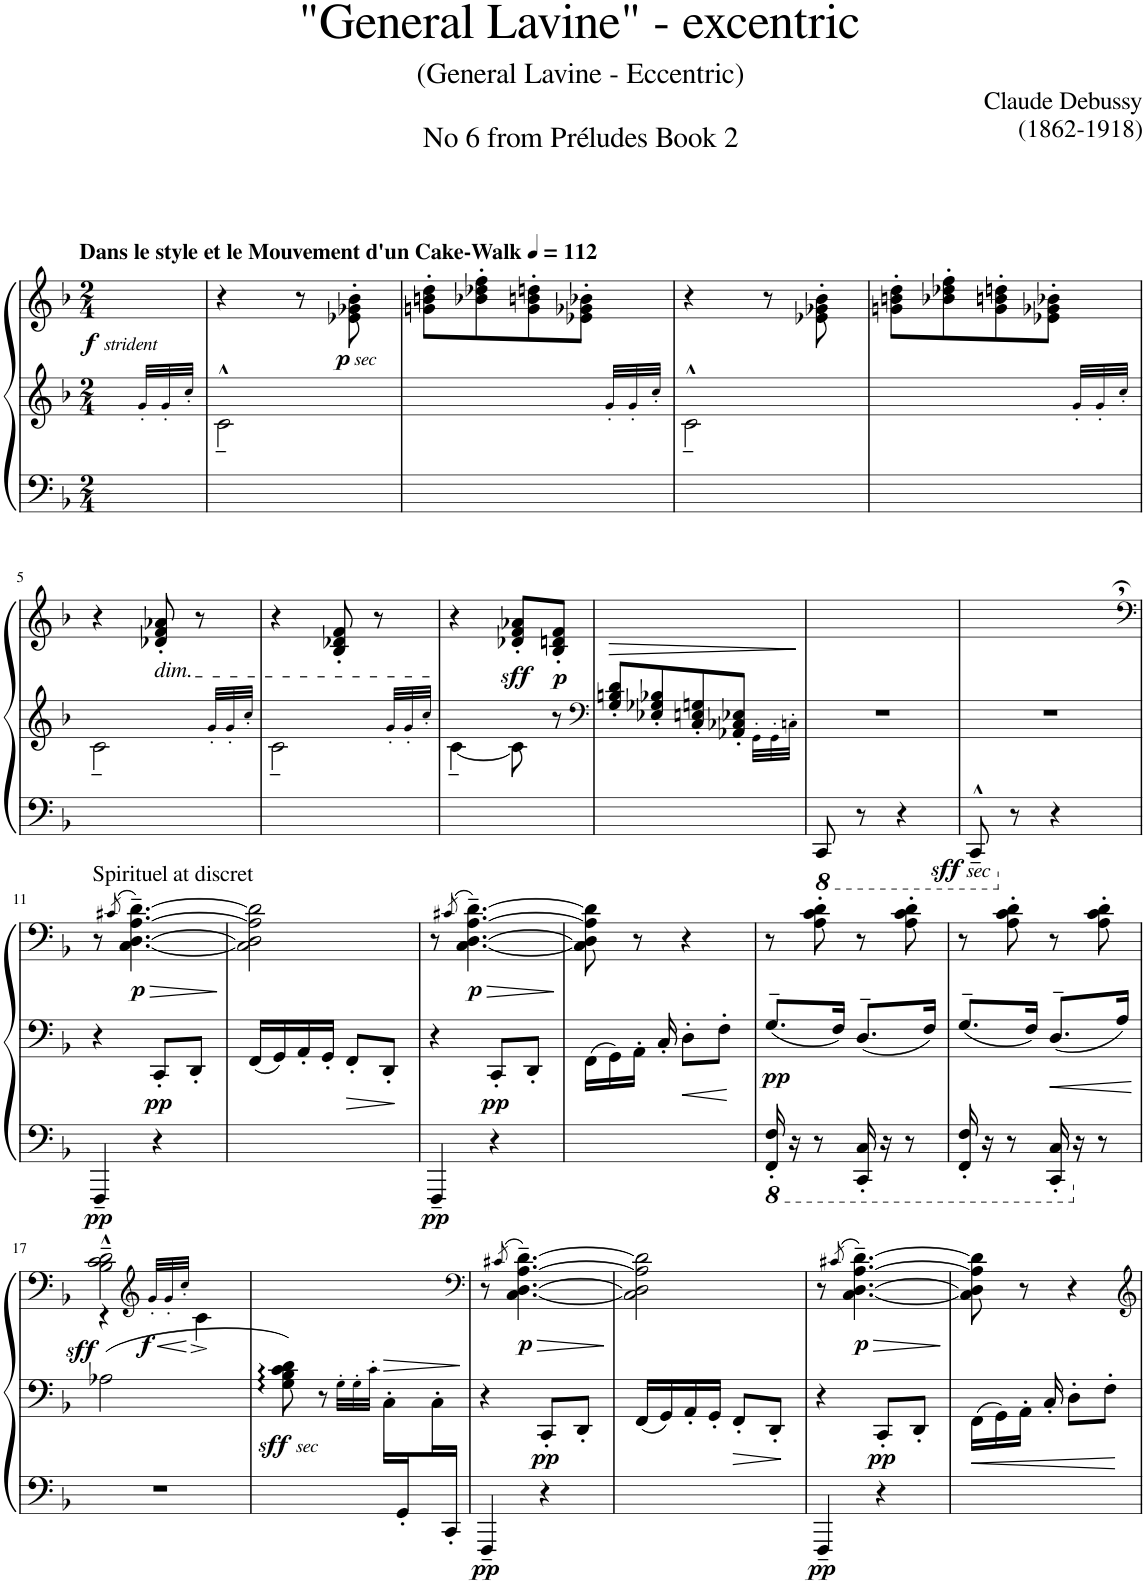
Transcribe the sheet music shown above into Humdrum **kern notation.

**kern	**kern	**kern	**dynam
*part1	*part1	*part1	*part1
*staff3	*staff2	*staff1	*staff1/2/3
*I"Grand Piano	*	*	*
*I'Pno.	*	*	*
*clefF4	*clefG2	*clefG2	*
*k[b-]	*k[b-]	*k[b-]	*
*M2/4	*M2/4	*M2/4	*
*MM112	*MM112	*MM112	*
=	=	=	=
!	!	!LO:TX:a:B:t=Dans le style et le Mouvement d'un Cake-Walk	!
!	!	!	!LO:DY:a=2
!	!	!	!LO:DY:n=1:a=2
8ryy	32ryy	8ryy	f other-dynamics
.	32g'!/LLL	.	.
.	32g'!/	.	.
.	32cc'!/JJJ	.	.
=1	=1	=1	=1
2ryy	2c~<^^\	4r	.
.	.	8r	.
!	!	!	!LO:DY:b
!	!	!	!LO:DY:n=1:b
.	.	8e-X\' 8g-X\' 8b-\'	p other-dynamics
=2	=2	=2	=2
2ryy	4.ryy	8gn\' 8bn\' 8dd\'L	.
.	.	8b-X\' 8dd-X\' 8ff\'	.
.	.	8g\' 8bn\' 8ddn\'	.
.	32ryy	8e-X\' 8g-X\' 8b-X\'J	.
.	32g'!/LLL	.	.
.	32g'!/	.	.
.	32cc'!/JJJ	.	.
=3	=3	=3	=3
2ryy	2c~<^^\	4r	.
.	.	8r	.
.	.	8e-X\' 8g-X\' 8b-\'	.
=4	=4	=4	=4
2ryy	4.ryy	8gn\' 8bn\' 8dd\'L	.
.	.	8b-X\' 8dd-X\' 8ff\'	.
.	.	8g\' 8bn\' 8ddn\'	.
.	32ryy	8e-X\' 8g-X\' 8b-X\'J	.
.	32g'!/LLL	.	.
.	32g'!/	.	.
.	32cc'!/JJJ	.	.
!!LO:LB:g=z
=5	=5	=5	=5
*	*^	*	*
2ryy	4.ryy	2c~<\	4r	.
!	!	!	!LO:TX:b:i:t=dim.	!
.	.	.	8d-X/' 8f/' 8a-X/'	.
.	32ryy	.	8r	.
.	32g'<!/LLL	.	.	.
.	32g'<!/	.	.	.
.	32cc'<!/JJJ	.	.	.
=6	=6	=6	=6	=6
2ryy	4.ryy	2c~<\	4r	.
.	.	.	8B-/' 8d-X/' 8f/'	.
.	32ryy	.	8r	.
.	32g'<!/LLL	.	.	.
.	32g'<!/	.	.	.
.	32cc'<!/JJJ	.	.	.
*	*v	*v	*	*
=7	=7	=7	=7
2ryy	[<4c~<\	4r	.
!	!	!	!LO:DY:b
.	8c\]	8d-X/' 8f/' 8a-X/'L	other-dynamics
!	!	!	!LO:DY:b
.	8r	8B-/' 8dn/' 8f/'J	p
=8	=8	=8	=8
*	*clefF4	*	*
*	*^	*	*
4.ryy	8G/' 8Bn/' 8d/'L	32ryy	2ryy	.
*	*v	*v	*	*
.	8E-X/' 8G-X/' 8B-X/'	.	.
.	8C/' 8En/' 8Gn/'	.	.
32ryy	8AA-X/' 8C-X/' 8E-X/'J	.	.
*	*^	*	*
16.ryy	.	32GG'>!\LLL	.	.
.	.	32GG'>!\	.	.
.	.	32Cn'>!\JJJ	.	.
*	*v	*v	*	*
=9	=9	=9	=9
*8ba	*	*	*
8CCC/	2r	2ryy	.
8r	.	.	.
4r	.	.	.
=10	=10	=10	=10
!LO:TX:b:i:t=sec	!	!	!
!	!	!	!LO:DY:b=3
8CCC~^^/	2r	2ryy	other-dynamics
*X8ba	*	*	*
8r	.	.	.
4r	.	.	.
!!LO:LB:g=z
=11	=11	=11	=11
*	*	*clefF4	*
!	!	!LO:TX:a:t=Spirituel at discret	!
!	!	!	!LO:DY:b=3
4FFF~/	4r	8r	pp
.	.	(>8qc#X/	.
!	!	!	!LO:DY:b
.	.	[4.C\~ [4.D\~ [4.A\~ [4.d\~)	p
!	!	!	!LO:DY:b=2
4r	8CC'/L	.	pp
.	8DD'/J	.	.
=12	=12	=12	=12
2ryy	16FF/LL	2C\] 2D\] 2A\] 2d\]	.
.	16GG/	.	.
.	16AA'/	.	.
.	16GG'/JJ	.	.
.	8FF'/L	.	.
.	8DD'/J	.	.
=13	=13	=13	=13
!	!	!	!LO:DY:b=3
4FFF~/	4r	8r	pp
.	.	(>8qc#X/	.
!	!	!	!LO:DY:b
.	.	[4.C\~ [4.D\~ [4.A\~ [4.d\~)	p
!	!	!	!LO:DY:b=2
4r	8CC'/L	.	pp
.	8DD'/J	.	.
=14	=14	=14	=14
2ryy	16FF\LL	8C\] 8D\] 8A\] 8d\]	.
.	16GG\	.	.
.	16AA'\JJ	8r	.
.	16C'/	.	.
.	8D'\L	4r	.
.	8F'\J	.	.
=15	=15	=15	=15
*8ba	*	*	*
!	!	!	!LO:DY:b=2
16FFF/' 16FF/'	8.G~>/L	8r	pp
16r	.	.	.
8r	.	8A\' 8c\' 8d\'	.
.	16F/Jk	.	.
16CCC/' 16CC/'	8.D~>/L	8r	.
16r	.	.	.
8r	.	8A\' 8c\' 8d\'	.
.	16F/Jk	.	.
=16	=16	=16	=16
16FFF/' 16FF/'	8.G~>/L	8r	.
16r	.	.	.
8r	.	8A\' 8c\' 8d\'	.
.	16F/Jk	.	.
16CCC/' 16CC/'	8.D~>/L	8r	.
*X8ba	*	*	*
16r	.	.	.
8r	.	8A\' 8c\' 8d\'	.
.	16A/Jk	.	.
!!LO:LB:g=z
=17	=17	=17	=17
*	*^	*^	*
*	*	*	*	*^	*
*	*	*	*	*	*^	*
!	!	!	!	!	!	!	!LO:DY:a=2
2r	2A-X\	8ryy	2B-\~>^^ 2c\~>^^ 2d\~>^^	8ryy	4r	32ryy	other-dynamics
*	*	*	*	*	*v	*v	*
*	*	*	*clefG2	*	*	*
*	*	*	*	*	*^	*
!	!	!	!	!	!	!	!LO:HP:b=2
!	!	!	!	!	!	!	!LO:DY:n=1:a=2
*	*	*	*	*	*v	*v	*
.	.	32ryy	.	8ryy	.	< f
*	*	*	*	*	*^	*
.	.	4ryy	.	.	.	32g'<!/LLL	.
.	.	.	.	.	.	32g'<!/	.
.	.	.	.	.	.	32cc'<!/JJJ	.
.	.	.	.	4ryy	4ryy	4c^\	[
.	.	16.ryy	.	.	.	.	.
*	*	*	*v	*v	*v	*v	*
=18	=18	=18	=18	=18
!	!	!	!	!LO:DY:b=2
!	!	!	!	!LO:DY:n=1:b=2
8ryy	8G\ 8B-\ 8c\ 8d\	32ryy	2ryy	other-dynamics other-dynamics
*	*v	*v	*	*
32ryy	8r	.	.
*	*^	*	*
32ryy	.	32G'!\LLL	.	.
.	.	32G'!\	.	.
.	.	32c'!\JJJ	.	.
.	4ryy	16C'\LL	.	.
16GG'/J	.	16ryy	.	.
16ryy	.	16C'\L	.	.
16CC'/JJ	.	16ryy	.	.
*	*v	*v	*	*
=19	=19	=19	=19
*	*	*clefF4	*
*	*^	*	*
!	!	!	!	!LO:DY:b=3
*	*v	*v	*	*
4FFF~/	4r	8r	pp
.	.	(>8qc#X/	.
!	!	!	!LO:DY:b
.	.	[4.C\~ [4.D\~ [4.A\~ [4.d\~)	p
!	!	!	!LO:DY:b=2
4r	8CC'/L	.	pp
.	8DD'/J	.	.
=20	=20	=20	=20
2ryy	16FF/LL	2C\] 2D\] 2A\] 2d\]	.
.	16GG/	.	.
.	16AA'/	.	.
.	16GG'/JJ	.	.
.	8FF'/L	.	.
.	8DD'/J	.	.
=21	=21	=21	=21
!	!	!	!LO:DY:b=3
4FFF~/	4r	8r	pp
.	.	(>8qc#X/	.
!	!	!	!LO:DY:b
.	.	[4.C\~ [4.D\~ [4.A\~ [4.d\~)	p
!	!	!	!LO:DY:b=2
4r	8CC'/L	.	pp
.	8DD'/J	.	.
=22	=22	=22	=22
2ryy	16FF\LL	8C\] 8D\] 8A\] 8d\]	.
.	16GG\	.	.
.	16AA'\JJ	8r	.
.	16C'/	.	.
.	8D'\L	4r	.
.	8F'\J	.	.
=	=	=	=
*-	*-	*-	*-
